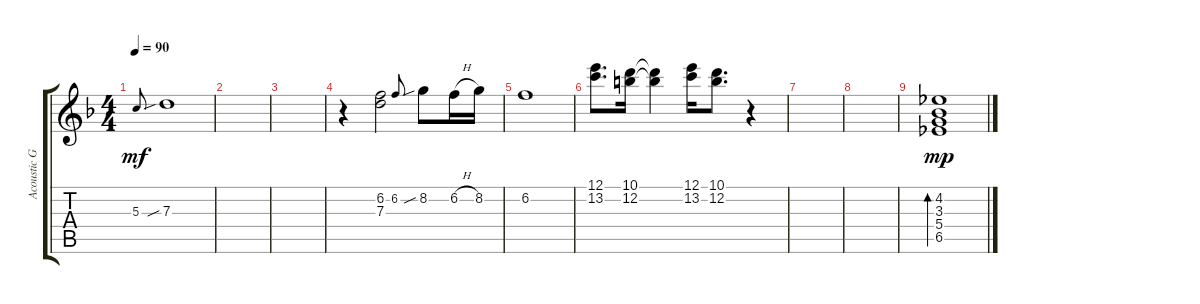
\track ("Acoustic Guitar 2" "Acoustic G") {instrument acousticguitarsteel}
\staff {score tabs}
\tuning (E4 B3 G3 D3 A2 E2) {hide}
\ts (4 4)
\tempo 90
\clef g2
\ks f
5.3.8{gr onbeat dy mf} 7.3{sib}.1 |
|
|
r.4 (6.2 7.3).2 6.2.8{gr onbeat} 8.2{sib}.8 6.2{h}.16 8.2.16 |
6.2.1 |
(12.1 13.2).8{d} (10.1 12.2).16 (10.1{t} 12.2{t}).4 (12.1 13.2).16 (10.1 12.2).8{d} r.4 |
|
|
(4.2 3.3 5.4 6.5).1{bd 120 dy mp}
